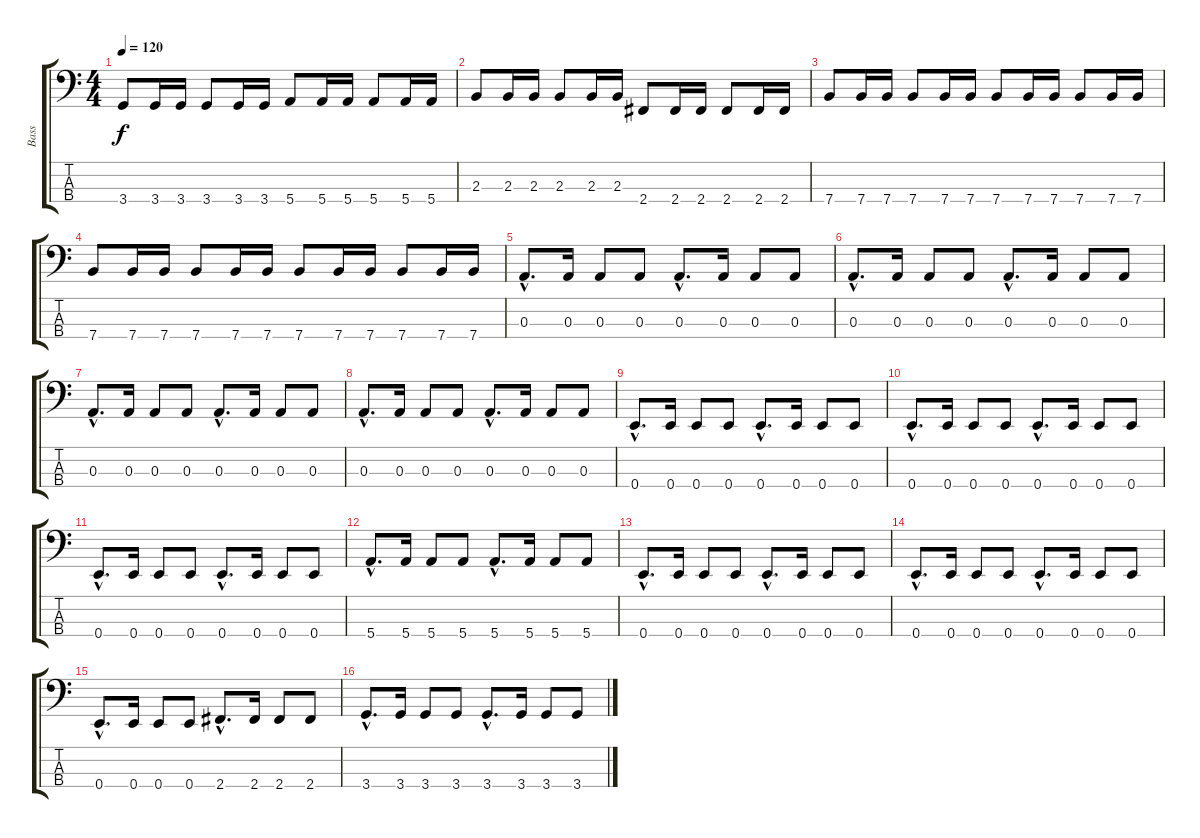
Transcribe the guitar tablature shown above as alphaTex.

\track ("Bass" "Bass") {instrument electricbassfinger}
\staff {score tabs}
\tuning (G2 D2 A1 E1) {hide}
\ts (4 4)
\tempo 120
\clef f4
\ks c
3.4.8{dy f} 3.4.16 3.4.16 3.4.8 3.4.16 3.4.16 5.4.8 5.4.16 5.4.16 5.4.8 5.4.16 5.4.16 |
2.3.8 2.3.16 2.3.16 2.3.8 2.3.16 2.3.16 2.4.8 2.4.16 2.4.16 2.4.8 2.4.16 2.4.16 |
7.4.8 7.4.16 7.4.16 7.4.8 7.4.16 7.4.16 7.4.8 7.4.16 7.4.16 7.4.8 7.4.16 7.4.16 |
7.4.8 7.4.16 7.4.16 7.4.8 7.4.16 7.4.16 7.4.8 7.4.16 7.4.16 7.4.8 7.4.16 7.4.16 |
0.3{hac}.8{d} 0.3.16 0.3.8 0.3.8 0.3{hac}.8{d} 0.3.16 0.3.8 0.3.8 |
0.3{hac}.8{d} 0.3.16 0.3.8 0.3.8 0.3{hac}.8{d} 0.3.16 0.3.8 0.3.8 |
0.3{hac}.8{d} 0.3.16 0.3.8 0.3.8 0.3{hac}.8{d} 0.3.16 0.3.8 0.3.8 |
0.3{hac}.8{d} 0.3.16 0.3.8 0.3.8 0.3{hac}.8{d} 0.3.16 0.3.8 0.3.8 |
0.4{hac}.8{d} 0.4.16 0.4.8 0.4.8 0.4{hac}.8{d} 0.4.16 0.4.8 0.4.8 |
0.4{hac}.8{d} 0.4.16 0.4.8 0.4.8 0.4{hac}.8{d} 0.4.16 0.4.8 0.4.8 |
0.4{hac}.8{d} 0.4.16 0.4.8 0.4.8 0.4{hac}.8{d} 0.4.16 0.4.8 0.4.8 |
5.4{hac}.8{d} 5.4.16 5.4.8 5.4.8 5.4{hac}.8{d} 5.4.16 5.4.8 5.4.8 |
0.4{hac}.8{d} 0.4.16 0.4.8 0.4.8 0.4{hac}.8{d} 0.4.16 0.4.8 0.4.8 |
0.4{hac}.8{d} 0.4.16 0.4.8 0.4.8 0.4{hac}.8{d} 0.4.16 0.4.8 0.4.8 |
0.4{hac}.8{d} 0.4.16 0.4.8 0.4.8 2.4{hac}.8{d} 2.4.16 2.4.8 2.4.8 |
3.4{hac}.8{d} 3.4.16 3.4.8 3.4.8 3.4{hac}.8{d} 3.4.16 3.4.8 3.4.8
